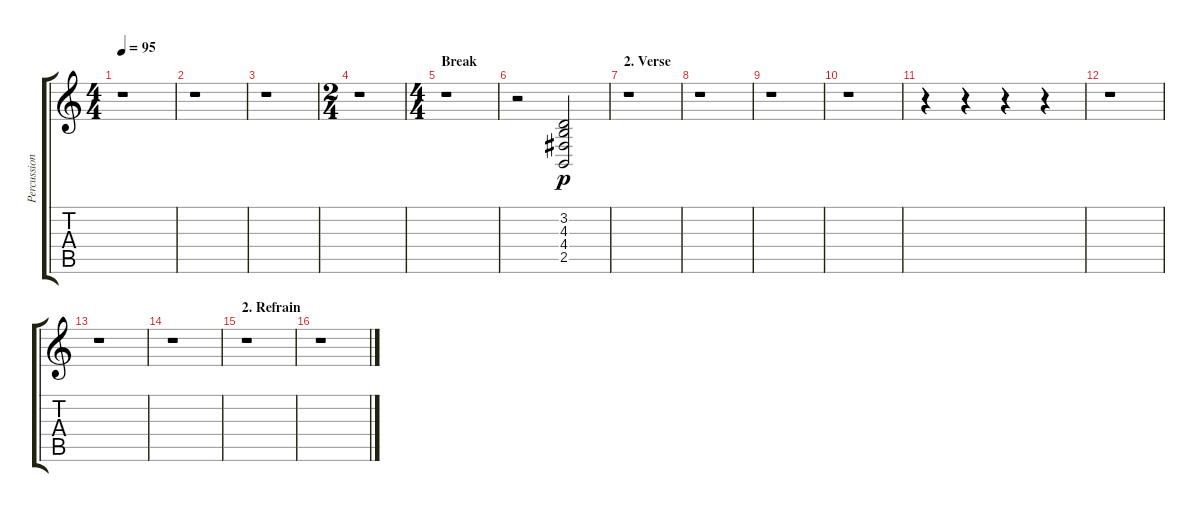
\track ("Percussion" "Percussion") {instrument reversecymbal}
\staff {score tabs}
\tuning (E4 B3 G3 D3 A2 E2) {hide}
\ts (4 4)
\tempo 95
\clef g2
\ks c
r.1{dy p} |
r.1 |
r.1 |
\ts (2 4)
r.1 |
\ts (4 4)
\section ("" "Break")
r.1 |
r.2 (3.2 4.3 4.4 2.5).2 |
\section ("" "2. Verse")
r.1 |
r.1 |
r.1 |
r.1 |
r.4 r.4 r.4 r.4 |
r.1 |
r.1 |
r.1 |
\section ("" "2. Refrain")
r.1 |
r.1
